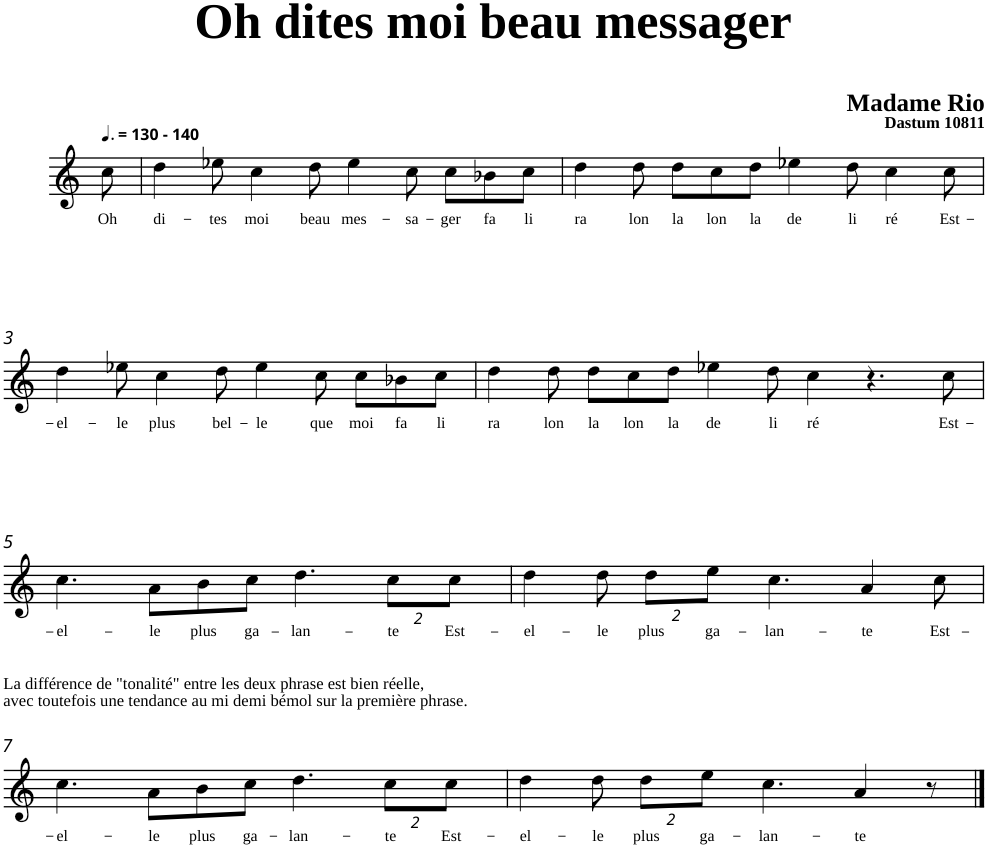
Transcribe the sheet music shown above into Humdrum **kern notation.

**kern	**text
*part1	*part1
*staff1	*staff1
*clefG2	*
*k[]	*
=	=
!LO:TX:a:B:t=- 140	!
!	!LO:LY:b
8cc\	Oh
=1	=1
!	!LO:LY:b
4dd\	di-
!	!LO:LY:b
8ee-X\	-tes
!	!LO:LY:b
4cc\	moi
!	!LO:LY:b
8dd\	beau
!	!LO:LY:b
4ee-\	mes-
!	!LO:LY:b
8cc\	-sa-
!	!LO:LY:b
8cc\L	-ger
!	!LO:LY:b
8b-X\	fa
!	!LO:LY:b
8cc\J	li
=2	=2
!	!LO:LY:b
4dd\	ra
!	!LO:LY:b
8dd\	lon
!	!LO:LY:b
8dd\L	la
!	!LO:LY:b
8cc\	lon
!	!LO:LY:b
8dd\J	la
!	!LO:LY:b
4ee-X\	de
!	!LO:LY:b
8dd\	li
!	!LO:LY:b
4cc\	ré
!	!LO:LY:b
8cc\	Est-
!!LO:LB:g=z
=3	=3
!	!LO:LY:b
4dd\	-el-
!	!LO:LY:b
8ee-X\	-le
!	!LO:LY:b
4cc\	plus
!	!LO:LY:b
8dd\	bel-
!	!LO:LY:b
4ee-\	-le
!	!LO:LY:b
8cc\	que
!	!LO:LY:b
8cc\L	moi
!	!LO:LY:b
8b-X\	fa
!	!LO:LY:b
8cc\J	li
=4	=4
!	!LO:LY:b
4dd\	ra
!	!LO:LY:b
8dd\	lon
!	!LO:LY:b
8dd\L	la
!	!LO:LY:b
8cc\	lon
!	!LO:LY:b
8dd\J	la
!	!LO:LY:b
4ee-X\	de
!	!LO:LY:b
8dd\	li
!	!LO:LY:b
4cc\	ré
4.r	.
!	!LO:LY:b
8cc\	Est-
!!LO:LB:g=z
=5	=5
!	!LO:LY:b
4.cc\	-el-
!	!LO:LY:b
8a\L	-le
!	!LO:LY:b
8b\	plus
!	!LO:LY:b
8cc\J	ga-
!	!LO:LY:b
[4dd\	-lan-
8ryy	.
*Xbrackettup	*
!	!LO:LY:b
16%3cc\L	-te
!	!LO:LY:b
16%3cc\J	Est-
=6	=6
!	!LO:LY:b
4dd\	-el-
8dd\]	.
!	!LO:LY:b
8dd\	-le
!	!LO:LY:b
16%3dd\L	plus
!	!LO:LY:b
16%3ee\J	ga-
!	!LO:LY:b
[4cc\	-lan-
!	!LO:LY:b
4a/	-te
!	!LO:LY:b
8cc\	Est-
!!LO:LB:g=z
=7	=7
!	!LO:LY:b
4.cc\	-el-
8cc\]	.
!	!LO:LY:b
8a\L	-le
!	!LO:LY:b
8b\	plus
!	!LO:LY:b
8cc\J	ga-
!	!LO:LY:b
[4dd\	-lan-
!	!LO:LY:b
16%3cc\L	-te
!	!LO:LY:b
16%3cc\J	Est-
=8	=8
!	!LO:LY:b
4dd\	-el-
8dd\]	.
!	!LO:LY:b
8dd\	-le
!	!LO:LY:b
16%3dd\L	plus
!	!LO:LY:b
16%3ee\J	ga-
!	!LO:LY:b
[4cc\	-lan-
!	!LO:LY:b
4a/	-te
8r	.
==9	==9
8cc\]	.
=	=
*-	*-
